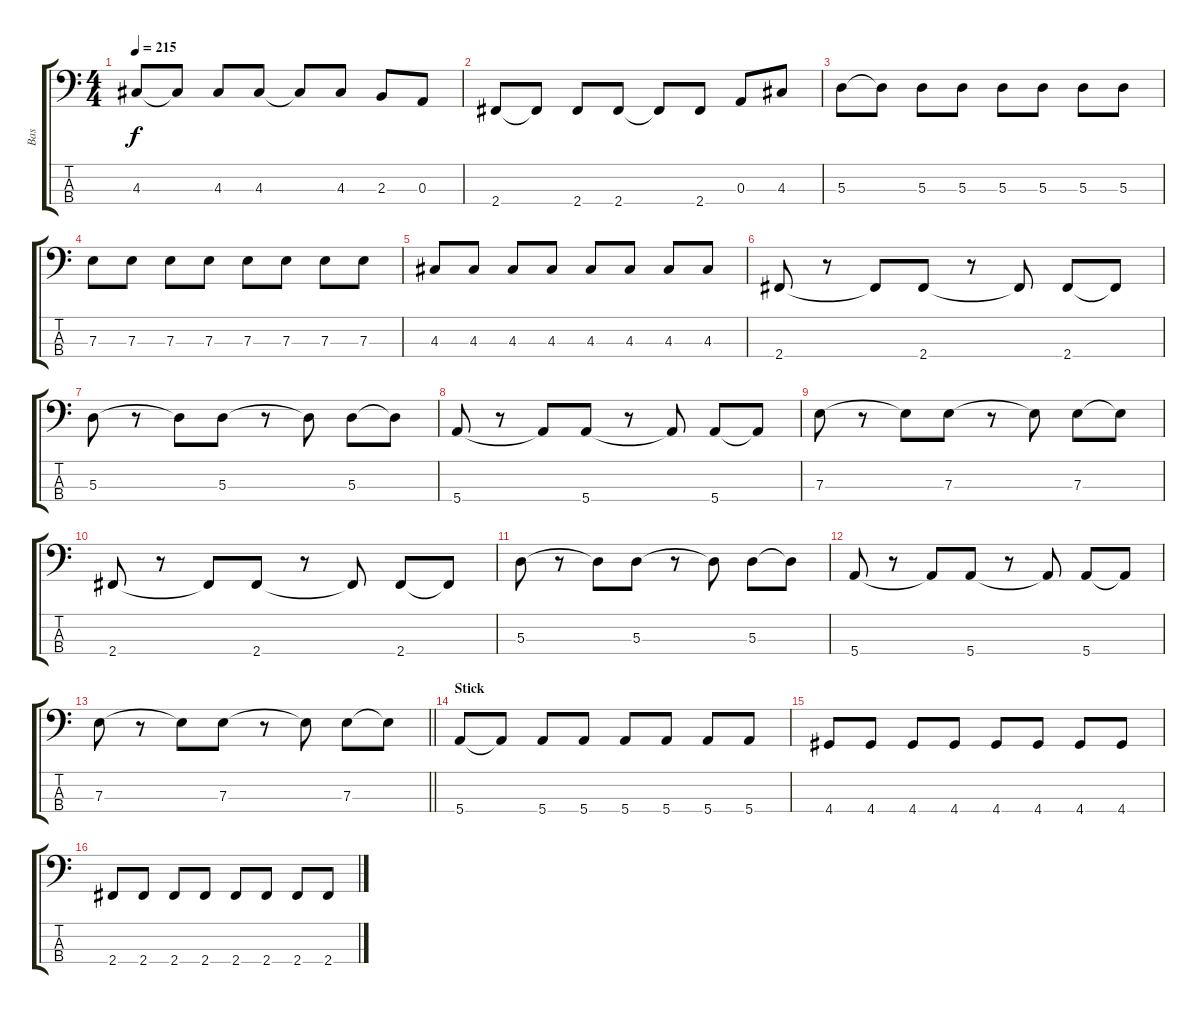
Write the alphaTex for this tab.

\track ("Bas" "Bas") {instrument electricbasspick}
\staff {score tabs}
\tuning (G2 D2 A1 E1) {hide}
\ts (4 4)
\tempo 215
\clef f4
\ks c
4.3.8{dy f} 4.3{t}.8 4.3.8 4.3.8 4.3{t}.8 4.3.8 2.3.8 0.3.8 |
2.4.8 2.4{t}.8 2.4.8 2.4.8 2.4{t}.8 2.4.8 0.3.8 4.3.8 |
5.3.8 5.3{t}.8 5.3.8 5.3.8 5.3.8 5.3.8 5.3.8 5.3.8 |
7.3.8 7.3.8 7.3.8 7.3.8 7.3.8 7.3.8 7.3.8 7.3.8 |
4.3.8 4.3.8 4.3.8 4.3.8 4.3.8 4.3.8 4.3.8 4.3.8 |
2.4.8 r.8 2.4{t}.8 2.4.8 r.8 2.4{t}.8 2.4.8 2.4{t}.8 |
5.3.8 r.8 5.3{t}.8 5.3.8 r.8 5.3{t}.8 5.3.8 5.3{t}.8 |
5.4.8 r.8 5.4{t}.8 5.4.8 r.8 5.4{t}.8 5.4.8 5.4{t}.8 |
7.3.8 r.8 7.3{t}.8 7.3.8 r.8 7.3{t}.8 7.3.8 7.3{t}.8 |
2.4.8 r.8 2.4{t}.8 2.4.8 r.8 2.4{t}.8 2.4.8 2.4{t}.8 |
5.3.8 r.8 5.3{t}.8 5.3.8 r.8 5.3{t}.8 5.3.8 5.3{t}.8 |
5.4.8 r.8 5.4{t}.8 5.4.8 r.8 5.4{t}.8 5.4.8 5.4{t}.8 |
\barLineRight lightlight
7.3.8 r.8 7.3{t}.8 7.3.8 r.8 7.3{t}.8 7.3.8 7.3{t}.8 |
\section ("" "Stick")
5.4.8 5.4{t}.8 5.4.8 5.4.8 5.4.8 5.4.8 5.4.8 5.4.8 |
4.4.8 4.4.8 4.4.8 4.4.8 4.4.8 4.4.8 4.4.8 4.4.8 |
2.4.8 2.4.8 2.4.8 2.4.8 2.4.8 2.4.8 2.4.8 2.4.8
